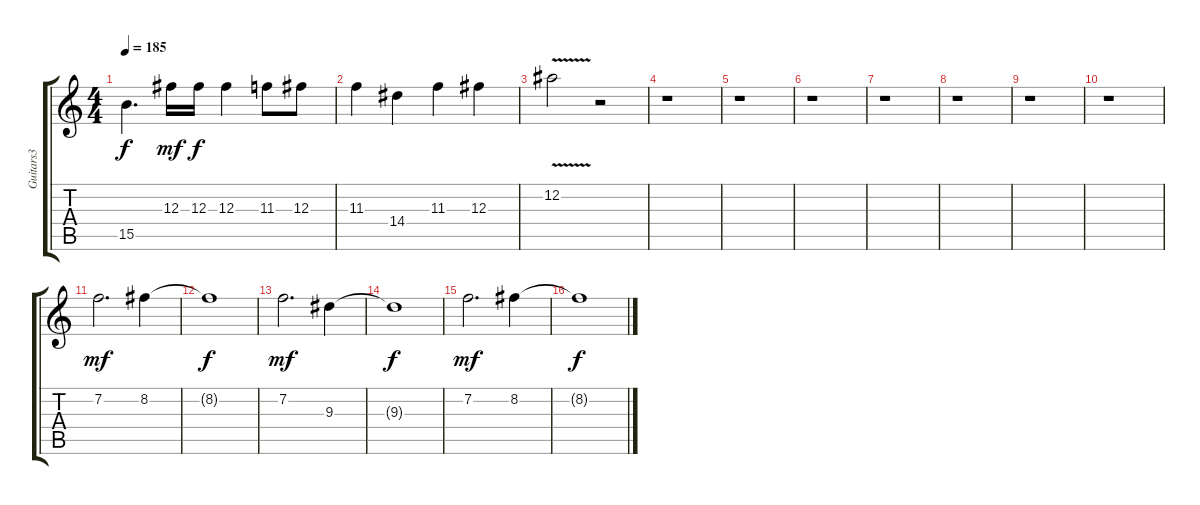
\track ("Guitars3" "Guitars3") {instrument distortionguitar}
\staff {score tabs}
\tuning (Eb4 Bb3 Gb3 Db3 Ab2 Eb2) {hide}
\ts (4 4)
\tempo 185
\clef g2
\ks c
15.5.4{d dy f} 12.3.16{dy mf} 12.3.16{dy f} 12.3.4 11.3.8 12.3.8 |
11.3.4 14.4.4 11.3.4 12.3.4 |
12.2{v}.2 r.2 |
r.1 |
\section ("" "")
r.1 |
r.1 |
r.1 |
r.1 |
r.1 |
r.1 |
7.2.2{d dy mf} 8.2.4 |
8.2{t}.1{dy f} |
\section ("" "")
7.2.2{d dy mf} 9.3.4 |
9.3{t}.1{dy f} |
7.2.2{d dy mf} 8.2.4 |
8.2{t}.1{dy f}
